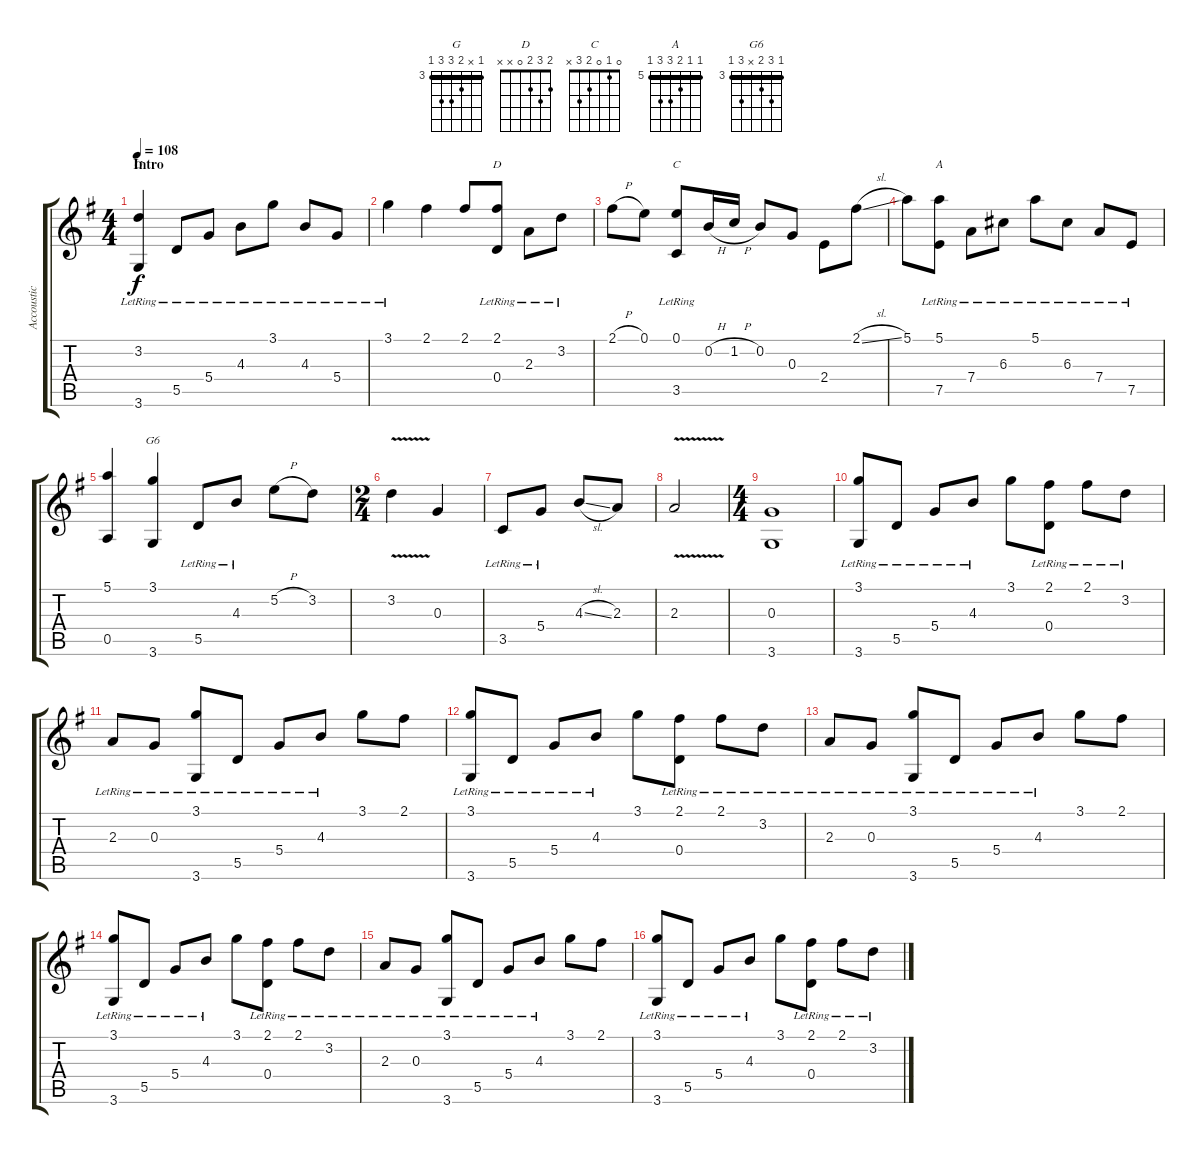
\track ("Accoustic" "Accoustic") {instrument acousticguitarnylon}
\staff {score tabs}
\tuning (E4 B3 G3 D3 A2 E2) {hide}
\chord ("G" 3 x 4 5 5 3) {firstfret 3 barre 3}
\chord ("D" 2 3 2 0 x x)
\chord ("C" 0 1 0 2 3 x)
\chord ("A" 5 5 6 7 7 5) {firstfret 5 barre 5}
\chord ("G6" 3 5 4 x 5 3) {firstfret 3 barre 3}
\ts (4 4)
\section ("" "Intro")
\tempo 108
\clef g2
\ks g
(3.2{lr} 3.6{lr}).4{ch "G" dy f instrument acousticguitarnylon} 5.5{lr}.8 5.4{lr}.8 4.3{lr}.8 3.1{lr}.8 4.3{lr}.8 5.4{lr}.8 |
3.1{lr}.4 2.1.4 2.1.8 (2.1{lr} 0.4{lr}).8{ch "D"} 2.3{lr}.8 3.2{lr}.8 |
2.1{h}.8 0.1.8 (0.1{lr} 3.5{lr}).8{ch "C"} 0.2{h}.16 1.2{h}.16 0.2.8 0.3.8 2.4.8 2.1{sl}.8 |
5.1.8 (5.1{lr} 7.5{lr}).8{ch "A"} 7.4{lr}.8 6.3{lr}.8 5.1{lr}.8 6.3{lr}.8 7.4{lr}.8 7.5{lr}.8 |
(5.1 0.5).4 (3.1 3.6).4{ch "G6"} 5.5{lr}.8 4.3{lr}.8 5.2{h}.8 3.2.8 |
\ts (2 4)
3.2{v}.4 0.3.4 |
3.5{lr}.8 5.4{lr}.8 4.3{sl}.8 2.3.8 |
2.3{v}.2 |
\ts (4 4)
(0.3 3.6).1 |
(3.1{lr} 3.6{lr}).8 5.5{lr}.8 5.4{lr}.8 4.3{lr}.8 3.1.8 (2.1 0.4{lr}).8 2.1{lr}.8 3.2{lr}.8 |
2.3{lr}.8 0.3{lr}.8 (3.1{lr} 3.6{lr}).8 5.5{lr}.8 5.4{lr}.8 4.3{lr}.8 3.1.8 2.1.8 |
(3.1{lr} 3.6{lr}).8 5.5{lr}.8 5.4{lr}.8 4.3{lr}.8 3.1.8 (2.1 0.4{lr}).8 2.1{lr}.8 3.2{lr}.8 |
2.3{lr}.8 0.3{lr}.8 (3.1{lr} 3.6{lr}).8 5.5{lr}.8 5.4{lr}.8 4.3{lr}.8 3.1.8 2.1.8 |
(3.1{lr} 3.6{lr}).8 5.5{lr}.8 5.4{lr}.8 4.3{lr}.8 3.1.8 (2.1 0.4{lr}).8 2.1{lr}.8 3.2{lr}.8 |
2.3{lr}.8 0.3{lr}.8 (3.1{lr} 3.6{lr}).8 5.5{lr}.8 5.4{lr}.8 4.3{lr}.8 3.1.8 2.1.8 |
(3.1{lr} 3.6{lr}).8 5.5{lr}.8 5.4{lr}.8 4.3{lr}.8 3.1.8 (2.1 0.4{lr}).8 2.1{lr}.8 3.2{lr}.8
